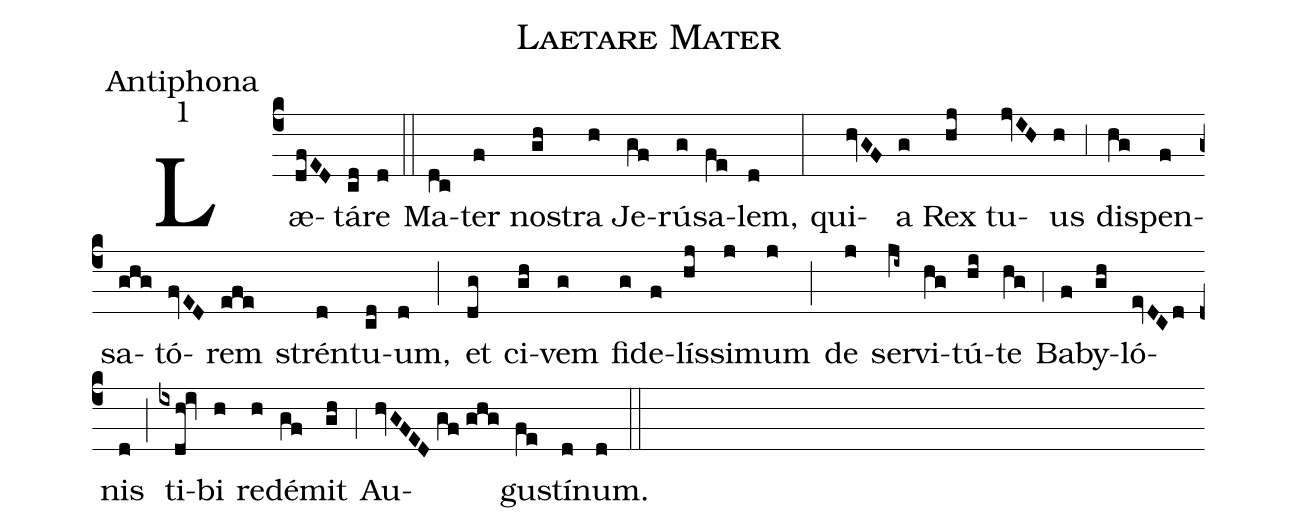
name:Laetare Mater;
office-part:Antiphona;
mode:1;
%%
(c4) Læ(dfED)tá(cd)re(d) (::)
Ma(dc)ter(f) no(gh)stra(h) Je(gf)rú(g)sa(fe)lem,(d) (:)
qui(hvGF)a(g) Rex(hj) tu(jvIH)us(h) (,3) di(hg)spen(f)sa(ghg)tó(fvED)rem(efe) strén(d)tu(cd)um,(d) (;) et(dg) ci(gh)vem(g) fi(g)de(f)lís(hj)si(j)mum(j) (;) de(j) ser(ji~)vi(hg)tú(hi)te(hg) (,4) Ba(f)by(gh)ló(evDCd)nis(d) (;) ti(ixdh!iv)bi(h) re(h)dé(gf)mit(gh) (,4) Au(hvGFED//gf//ghg)gu(fe)stí(d)num.(d) (::)
